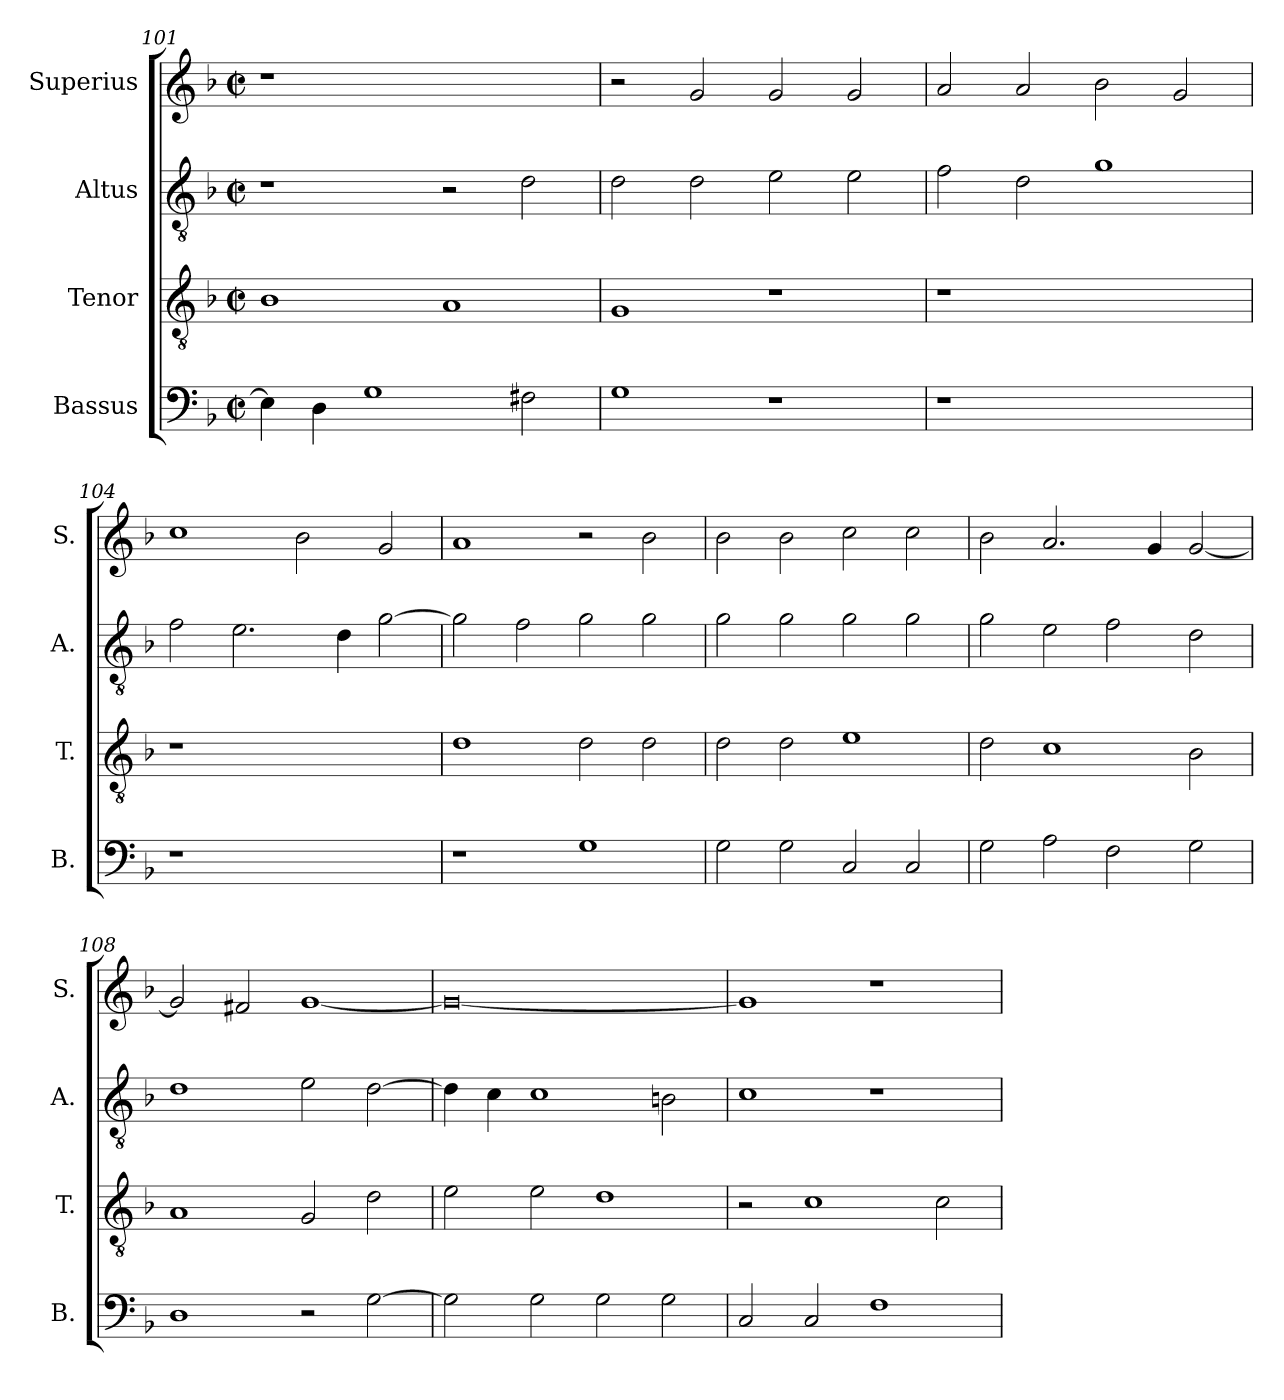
**kern	**kern	**kern	**kern
*part4	*part3	*part2	*part1
*staff4	*staff3	*staff2	*staff1
*I"Bassus	*I"Tenor	*I"Altus	*I"Superius
*I'B.	*I'T.	*I'A.	*I'S.
*clefF4	*clefGv2	*clefGv2	*clefG2
*	*ITrd7c12	*ITrd7c12	*
*k[b-]	*k[b-]	*k[b-]	*k[b-]
*F:	*F:	*F:	*F:
*M2/2	*M2/2	*M2/2	*M2/2
*met(c|)	*met(c|)	*met(c|)	*met(c|)
=101	=101	=101	=101
!	!	!	!LO:N:vis=1
4Ei\]	1BB-i	1r	1r
4Di\	.	.	.
1Gi	.	.	.
.	1AAi	2r	1ryy
2F#Xi\	.	2Di\	.
=102	=102	=102	=102
1Gi	1GGi	2Di\	2r
.	.	2Di\	2gi/
1r	1r	2Ei\	2gi/
.	.	2Ei\	2gi/
=103	=103	=103	=103
!LO:N:vis=1	!LO:N:vis=1	!	!
1r	1r	2Fi\	2ai/
.	.	2Di\	2ai/
1ryy	1ryy	1Gi	2b-i\
.	.	.	2gi/
=104	=104	=104	=104
!LO:N:vis=1	!LO:N:vis=1	!	!
1r	1r	2Fi\	1cci
.	.	2.Ei\	.
1ryy	1ryy	.	2b-i\
.	.	4Di\	.
.	.	[>2Gi\	2gi/
!!LO:PB:g=z
=105	=105	=105	=105
1r	1Di	2Gi\]	1ai
.	.	2Fi\	.
1Gi	2Di\	2Gi\	2r
.	2Di\	2Gi\	2b-i\
=106	=106	=106	=106
2Gi\	2Di\	2Gi\	2b-i\
2Gi\	2Di\	2Gi\	2b-i\
2Ci/	1Ei	2Gi\	2cci\
2Ci/	.	2Gi\	2cci\
=107	=107	=107	=107
2Gi\	2Di\	2Gi\	2b-i\
2Ai\	1Ci	2Ei\	2.ai/
2Fi\	.	2Fi\	.
.	.	.	4gi/
2Gi\	2BB-i\	2Di\	[<2gi/
=108	=108	=108	=108
1Di	1AAi	1Di	2gi/]
.	.	.	2f#Xi/
2r	2GGi/	2Ei\	[<1gi
[>2Gi\	2Di\	[>2Di\	.
=109	=109	=109	=109
2Gi\]	2Ei\	4Di\]	0gi_<
.	.	4Ci\	.
2Gi\	2Ei\	1Ci	.
2Gi\	1Di	.	.
2Gi\	.	2BBni\	.
!!LO:LB:g=z
=110	=110	=110	=110
2Ci/	2r	1Ci	1gi]
2Ci/	1Ci	.	.
1Fi	.	1r	1r
.	2Ci\	.	.
=	=	=	=
*-	*-	*-	*-
